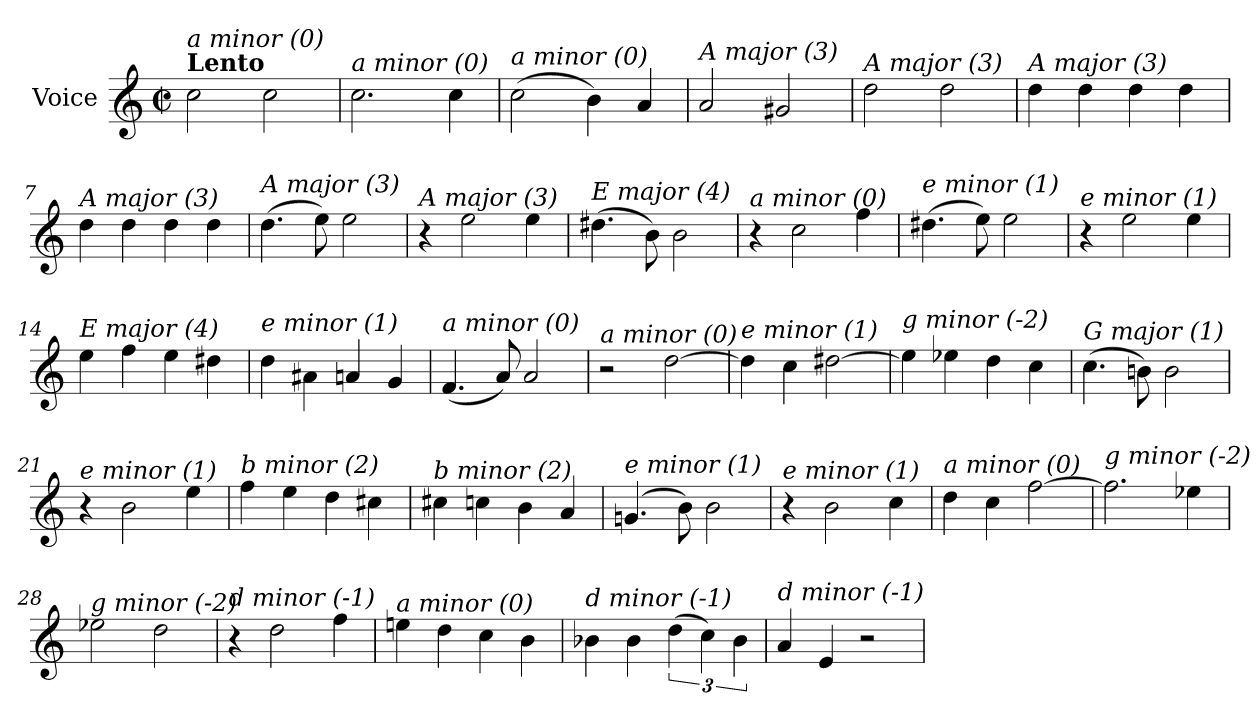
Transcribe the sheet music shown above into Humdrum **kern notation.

**kern
*part1
*staff1
*I"Voice
*clefG2
*k[]
*C:
*M2/2
*met(c|)
=1
!LO:TX:a:B:t=Lento
!LO:TX:i:t=a minor (0)
2cc\
2cc\
=2
!LO:TX:i:t=a minor (0)
2.cc\
4cc\
=3
!LO:TX:i:t=a minor (0)
(>2cc\
4b\)
4a/
=4
!LO:TX:i:t=A major (3)
2a/
2g#X/
=5
!LO:TX:i:t=A major (3)
2dd\
2dd\
=6
!LO:TX:i:t=A major (3)
4dd\
4dd\
4dd\
4dd\
=7
!LO:TX:i:t=A major (3)
4dd\
4dd\
4dd\
4dd\
!!LO:LB:g=z
=8
!LO:TX:i:t=A major (3)
(>4.dd\
8ee\)
2ee\
=9
!LO:TX:i:t=A major (3)
4r
2ee\
4ee\
=10
!LO:TX:i:t=E major (4)
(>4.dd#X\
8b\)
2b\
=11
!LO:TX:i:t=a minor (0)
4r
2cc\
4ff\
=12
!LO:TX:i:t=e minor (1)
(>4.dd#X\
8ee\)
2ee\
=13
!LO:TX:i:t=e minor (1)
4r
2ee\
4ee\
=14
!LO:TX:i:t=E major (4)
4ee\
4ff\
4ee\
4dd#Xi\
!!LO:LB:g=z
=15
!LO:TX:i:t=e minor (1)
4dd\
4a#Xi\
4a/
4g/
=16
!LO:TX:i:t=a minor (0)
(<4.f/
8a/)
2a/
=17
!LO:TX:i:t=a minor (0)
2r
[2dd\
=18
!LO:TX:i:t=e minor (1)
4dd\]
4cc\
[2dd#Xi\
=19
!LO:TX:i:t=g minor (-2)
4ee-\]
4ee-X\
4dd\
4cc\
=20
!LO:TX:i:t=G major (1)
(>4.cc\
8bn\)
2b\
=21
!LO:TX:i:t=e minor (1)
4r
2b\
4ee\
!!LO:LB:g=z
=22
!LO:TX:i:t=b minor (2)
4ff\
4ee\
4dd\
4cc#X\
=23
!LO:TX:i:t=b minor (2)
4cc#X\
4ccn\
4b\
4a/
=24
!LO:TX:i:t=e minor (1)
(4.gn/
8b\)
2b\
=25
!LO:TX:i:t=e minor (1)
4r
2b\
4cc\
=26
!LO:TX:i:t=a minor (0)
4dd\
4cc\
[2ff\
=27
!LO:TX:i:t=g minor (-2)
2.ff\]
4ee-X\
=28
!LO:TX:i:t=g minor (-2)
2ee-X\
2dd\
!!LO:LB:g=z
=29
!LO:TX:i:t=d minor (-1)
4r
2dd\
4ff\
=30
!LO:TX:i:t=a minor (0)
4een\
4dd\
4cc\
4b\
=31
!LO:TX:i:t=d minor (-1)
4b-X\
4b-\
(>6dd\
6cc\)
6b-\
=32
!LO:TX:i:t=d minor (-1)
4a/
4e/
2r
=
*-
